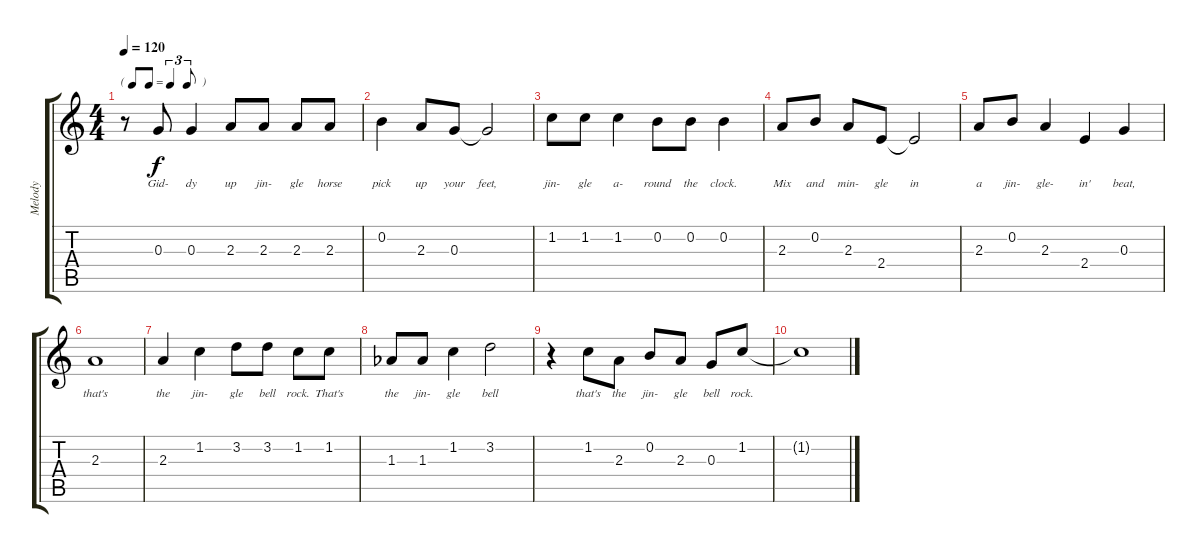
\track ("Melody" "Melody") {instrument acousticguitarnylon}
\staff {score tabs}
\tuning (E4 B3 G3 D3 A2 E2) {hide}
\ts (4 4)
\tf triplet8th
\tempo 120
\clef g2
\ks c
r.8{dy f} 0.3.8{lyrics (0 "Gid-") lyrics (1 "") lyrics (2 "") lyrics (3 "") lyrics (4 "")} 0.3.4{lyrics (0 "dy") lyrics (1 "") lyrics (2 "") lyrics (3 "") lyrics (4 "")} 2.3.8{lyrics (0 "up") lyrics (1 "") lyrics (2 "") lyrics (3 "") lyrics (4 "")} 2.3.8{lyrics (0 "jin-") lyrics (1 "") lyrics (2 "") lyrics (3 "") lyrics (4 "")} 2.3.8{lyrics (0 "gle") lyrics (1 "") lyrics (2 "") lyrics (3 "") lyrics (4 "")} 2.3.8{lyrics (0 "horse") lyrics (1 "") lyrics (2 "") lyrics (3 "") lyrics (4 "")} |
0.2.4{lyrics (0 "pick") lyrics (1 "") lyrics (2 "") lyrics (3 "") lyrics (4 "")} 2.3.8{lyrics (0 "up") lyrics (1 "") lyrics (2 "") lyrics (3 "") lyrics (4 "")} 0.3.8{lyrics (0 "your") lyrics (1 "") lyrics (2 "") lyrics (3 "") lyrics (4 "")} 0.3{t}.2{lyrics (0 "feet,") lyrics (1 "") lyrics (2 "") lyrics (3 "") lyrics (4 "")} |
1.2.8{lyrics (0 "jin-") lyrics (1 "") lyrics (2 "") lyrics (3 "") lyrics (4 "")} 1.2.8{lyrics (0 "gle") lyrics (1 "") lyrics (2 "") lyrics (3 "") lyrics (4 "")} 1.2.4{lyrics (0 "a-") lyrics (1 "") lyrics (2 "") lyrics (3 "") lyrics (4 "")} 0.2.8{lyrics (0 "round") lyrics (1 "") lyrics (2 "") lyrics (3 "") lyrics (4 "")} 0.2.8{lyrics (0 "the") lyrics (1 "") lyrics (2 "") lyrics (3 "") lyrics (4 "")} 0.2.4{lyrics (0 "clock.") lyrics (1 "") lyrics (2 "") lyrics (3 "") lyrics (4 "")} |
2.3.8{lyrics (0 "Mix") lyrics (1 "") lyrics (2 "") lyrics (3 "") lyrics (4 "")} 0.2.8{lyrics (0 "and") lyrics (1 "") lyrics (2 "") lyrics (3 "") lyrics (4 "")} 2.3.8{lyrics (0 "min-") lyrics (1 "") lyrics (2 "") lyrics (3 "") lyrics (4 "")} 2.4.8{lyrics (0 "gle") lyrics (1 "") lyrics (2 "") lyrics (3 "") lyrics (4 "")} 2.4{t}.2{lyrics (0 "in") lyrics (1 "") lyrics (2 "") lyrics (3 "") lyrics (4 "")} |
2.3.8{lyrics (0 "a") lyrics (1 "") lyrics (2 "") lyrics (3 "") lyrics (4 "")} 0.2.8{lyrics (0 "jin-") lyrics (1 "") lyrics (2 "") lyrics (3 "") lyrics (4 "")} 2.3.4{lyrics (0 "gle-") lyrics (1 "") lyrics (2 "") lyrics (3 "") lyrics (4 "")} 2.4.4{lyrics (0 "in'") lyrics (1 "") lyrics (2 "") lyrics (3 "") lyrics (4 "")} 0.3.4{lyrics (0 "beat,") lyrics (1 "") lyrics (2 "") lyrics (3 "") lyrics (4 "")} |
2.3.1{lyrics (0 "that's") lyrics (1 "") lyrics (2 "") lyrics (3 "") lyrics (4 "")} |
2.3.4{lyrics (0 "the") lyrics (1 "") lyrics (2 "") lyrics (3 "") lyrics (4 "")} 1.2.4{lyrics (0 "jin-") lyrics (1 "") lyrics (2 "") lyrics (3 "") lyrics (4 "")} 3.2.8{lyrics (0 "gle") lyrics (1 "") lyrics (2 "") lyrics (3 "") lyrics (4 "")} 3.2.8{lyrics (0 "bell") lyrics (1 "") lyrics (2 "") lyrics (3 "") lyrics (4 "")} 1.2.8{lyrics (0 "rock.") lyrics (1 "") lyrics (2 "") lyrics (3 "") lyrics (4 "")} 1.2.8{lyrics (0 "That's") lyrics (1 "") lyrics (2 "") lyrics (3 "") lyrics (4 "")} |
1.3{acc b}.8{lyrics (0 "the") lyrics (1 "") lyrics (2 "") lyrics (3 "") lyrics (4 "")} 1.3{acc b}.8{lyrics (0 "jin-") lyrics (1 "") lyrics (2 "") lyrics (3 "") lyrics (4 "")} 1.2.4{lyrics (0 "gle") lyrics (1 "") lyrics (2 "") lyrics (3 "") lyrics (4 "")} 3.2.2{lyrics (0 "bell") lyrics (1 "") lyrics (2 "") lyrics (3 "") lyrics (4 "")} |
r.4 1.2.8{lyrics (0 "that's") lyrics (1 "") lyrics (2 "") lyrics (3 "") lyrics (4 "")} 2.3.8{lyrics (0 "the") lyrics (1 "") lyrics (2 "") lyrics (3 "") lyrics (4 "")} 0.2.8{lyrics (0 "jin-") lyrics (1 "") lyrics (2 "") lyrics (3 "") lyrics (4 "")} 2.3.8{lyrics (0 "gle") lyrics (1 "") lyrics (2 "") lyrics (3 "") lyrics (4 "")} 0.3.8{lyrics (0 "bell") lyrics (1 "") lyrics (2 "") lyrics (3 "") lyrics (4 "")} 1.2.8{lyrics (0 "rock.") lyrics (1 "") lyrics (2 "") lyrics (3 "") lyrics (4 "")} |
1.2{t}.1
